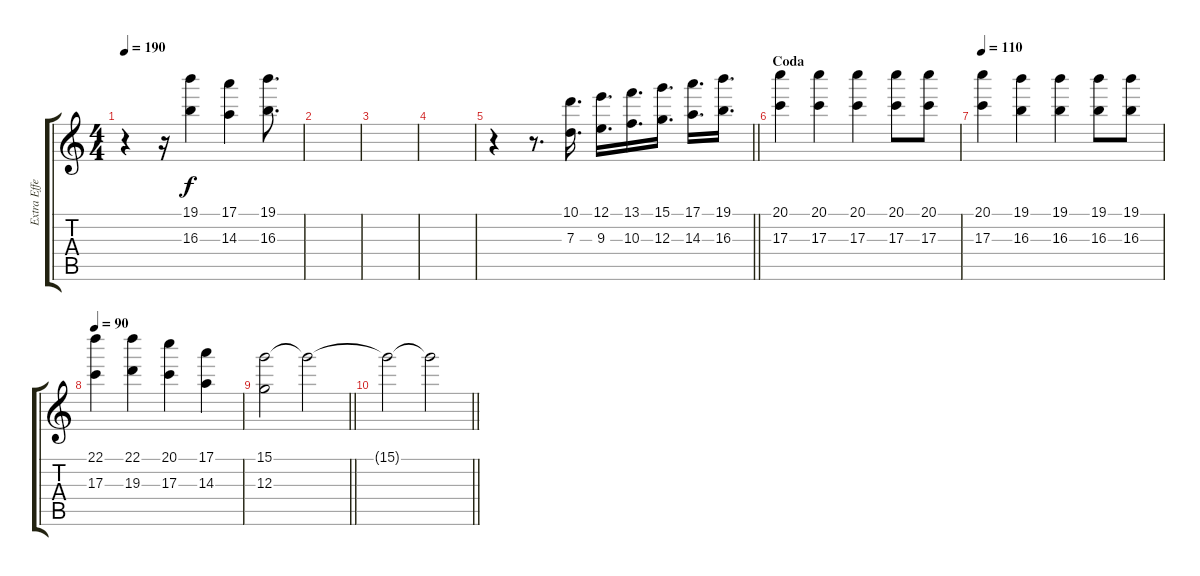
\track ("Extra Effect" "Extra Effe") {instrument clavinet}
\staff {score tabs}
\tuning (E5 B4 G4 D4 A3 E3) {hide}
\ts (4 4)
\tempo 190
\clef g2
\ks c
r.4{dy f} r.16 (19.1 16.3).4 (17.1 14.3).4 (19.1 16.3).8{d} |
|
|
|
\barLineRight lightlight
r.4 r.8{d} (10.1 7.3).16{d} (12.1 9.3).16{d} (13.1 10.3).16{d} (15.1 12.3).16{d} (17.1 14.3).16{d} (19.1 16.3).16{d} |
\section ("" "Coda")
(20.1 17.3).4 (20.1 17.3).4 (20.1 17.3).4 (20.1 17.3).8 (20.1 17.3).8 |
\tempo 110
(20.1 17.3).4 (19.1 16.3).4 (19.1 16.3).4 (19.1 16.3).8 (19.1 16.3).8 |
\tempo 90
(22.1 17.3).4 (22.1 19.3).4 (20.1 17.3).4 (17.1 14.3).4 |
\barLineRight lightlight
(15.1 12.3).2 15.1{t}.2 |
\barLineRight lightlight
15.1{t}.2 15.1{t}.2
